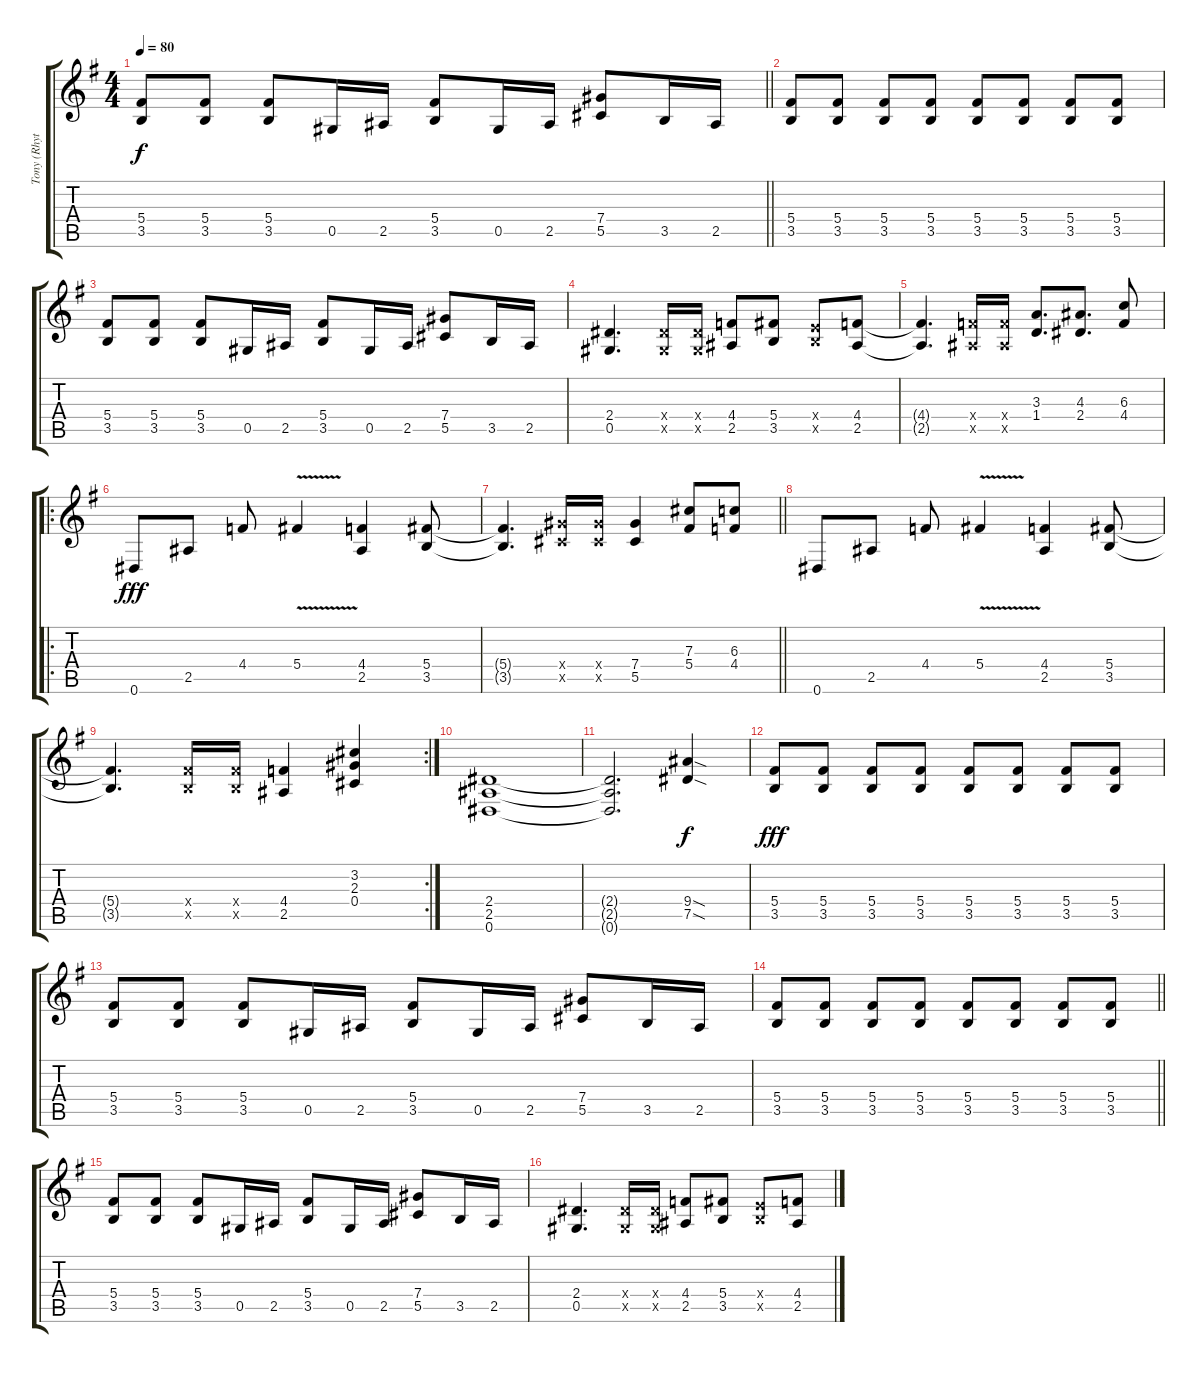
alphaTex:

\track ("Tony (Rhythm)" "Tony (Rhyt") {instrument distortionguitar}
\staff {score tabs}
\tuning (Eb4 Bb3 Gb3 Db3 Ab2 Eb2) {hide}
\ts (4 4)
\tempo 80
\clef g2
\barLineRight lightlight
\ks g
(5.4 3.5).8{dy f} (5.4 3.5).8 (5.4 3.5).8 0.5.16 2.5.16 (5.4 3.5).8 0.5.16 2.5.16 (7.4 5.5).8 3.5.16 2.5.16 |
(5.4 3.5).8 (5.4 3.5).8 (5.4 3.5).8 (5.4 3.5).8 (5.4 3.5).8 (5.4 3.5).8 (5.4 3.5).8 (5.4 3.5).8 |
(5.4 3.5).8 (5.4 3.5).8 (5.4 3.5).8 0.5.16 2.5.16 (5.4 3.5).8 0.5.16 2.5.16 (7.4 5.5).8 3.5.16 2.5.16 |
(2.4 0.5).4{d} (2.4{x} 0.5{x}).16 (2.4{x} 0.5{x}).16 (4.4 2.5).8 (5.4 3.5).8 (3.4{x} 3.5{x}).8 (4.4 2.5).8 |
(4.4{t} 2.5{t}).4{d} (4.4{x} 2.5{x}).16 (4.4{x} 2.5{x}).16 (3.3 1.4).8{d} (4.3 2.4).8{d} (6.3 4.4).8 |
\ro
0.6.8{dy fff} 2.5.8 4.4.8 5.4{v}.4 (4.4 2.5).4 (5.4 3.5).8 |
\barLineRight lightlight
(5.4{t} 3.5{t}).4{d} (7.4{x} 5.5{x}).16 (7.4{x} 5.5{x}).16 (7.4 5.5).4 (7.3 5.4).8 (6.3 4.4).8 |
0.6.8 2.5.8 4.4.8 5.4{v}.4 (4.4 2.5).4 (5.4 3.5).8 |
\rc 2
(5.4{t} 3.5{t}).4{d} (5.4{x} 3.5{x}).16 (5.4{x} 3.5{x}).16 (4.4 2.5).4 (3.2 2.3 0.4).4 |
(2.4 2.5 0.6).1 |
(2.4{t} 2.5{t} 0.6{t}).2{d} (9.4{sod} 7.5{sod}).4{dy f} |
(5.4 3.5).8{dy fff} (5.4 3.5).8 (5.4 3.5).8 (5.4 3.5).8 (5.4 3.5).8 (5.4 3.5).8 (5.4 3.5).8 (5.4 3.5).8 |
(5.4 3.5).8 (5.4 3.5).8 (5.4 3.5).8 0.5.16 2.5.16 (5.4 3.5).8 0.5.16 2.5.16 (7.4 5.5).8 3.5.16 2.5.16 |
\barLineRight lightlight
(5.4 3.5).8 (5.4 3.5).8 (5.4 3.5).8 (5.4 3.5).8 (5.4 3.5).8 (5.4 3.5).8 (5.4 3.5).8 (5.4 3.5).8 |
(5.4 3.5).8 (5.4 3.5).8 (5.4 3.5).8 0.5.16 2.5.16 (5.4 3.5).8 0.5.16 2.5.16 (7.4 5.5).8 3.5.16 2.5.16 |
(2.4 0.5).4{d} (2.4{x} 0.5{x}).16 (2.4{x} 0.5{x}).16 (4.4 2.5).8 (5.4 3.5).8 (3.4{x} 3.5{x}).8 (4.4 2.5).8
